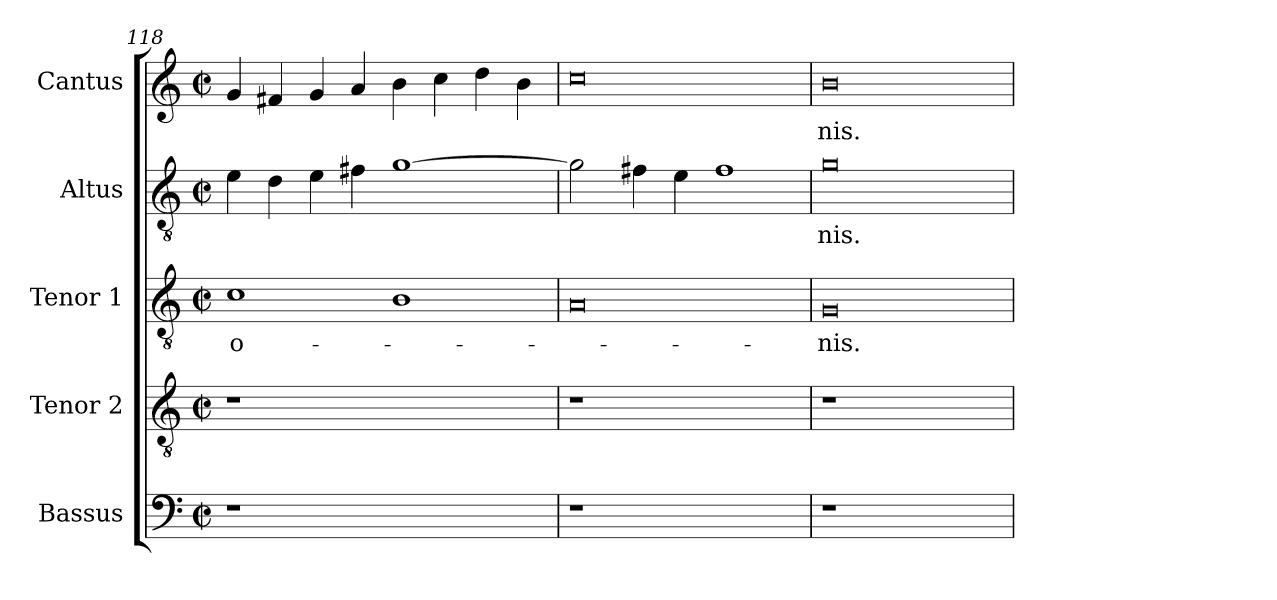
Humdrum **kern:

**kern	**kern	**kern	**text	**kern	**text	**kern	**text
*part5	*part4	*part3	*part3	*part2	*part2	*part1	*part1
*staff5	*staff4	*staff3	*staff3	*staff2	*staff2	*staff1	*staff1
*I"Bassus	*I"Tenor 2	*I"Tenor 1	*	*I"Altus	*	*I"Cantus	*
*clefF4	*clefGv2	*clefGv2	*	*clefGv2	*	*clefG2	*
*k[]	*k[]	*k[]	*	*k[]	*	*k[]	*
*C:	*C:	*C:	*	*C:	*	*C:	*
*M2/2	*M2/2	*M2/2	*	*M2/2	*	*M2/2	*
*met(c|)	*met(c|)	*met(c|)	*	*met(c|)	*	*met(c|)	*
=118	=118	=118	=118	=118	=118	=118	=118
!	!	!	!LO:LY:b:rj	!	!	!	!
1r	1r	1c	-o-	4e\	.	4g/	.
.	.	.	.	4d\	.	4f#X/	.
.	.	.	.	4e\	.	4g/	.
.	.	.	.	4f#X\	.	4a/	.
1ryy	1ryy	1B	.	[>1g	.	4b\	.
.	.	.	.	.	.	4cc\	.
.	.	.	.	.	.	4dd\	.
.	.	.	.	.	.	4b\	.
=119	=119	=119	=119	=119	=119	=119	=119
1r	1r	0A	.	2g\]	.	0cc	.
.	.	.	.	4f#X\	.	.	.
.	.	.	.	4e\	.	.	.
1ryy	1ryy	.	.	1f#	.	.	.
=120	=120	=120	=120	=120	=120	=120	=120
!	!	!	!LO:LY:b:cj	!	!LO:LY:b:cj	!	!LO:LY:b:cj
1r	1r	0G	-nis.	0g	-nis.	0b	-nis.
1ryy	1ryy	.	.	.	.	.	.
=	=	=	=	=	=	=	=
*-	*-	*-	*-	*-	*-	*-	*-
